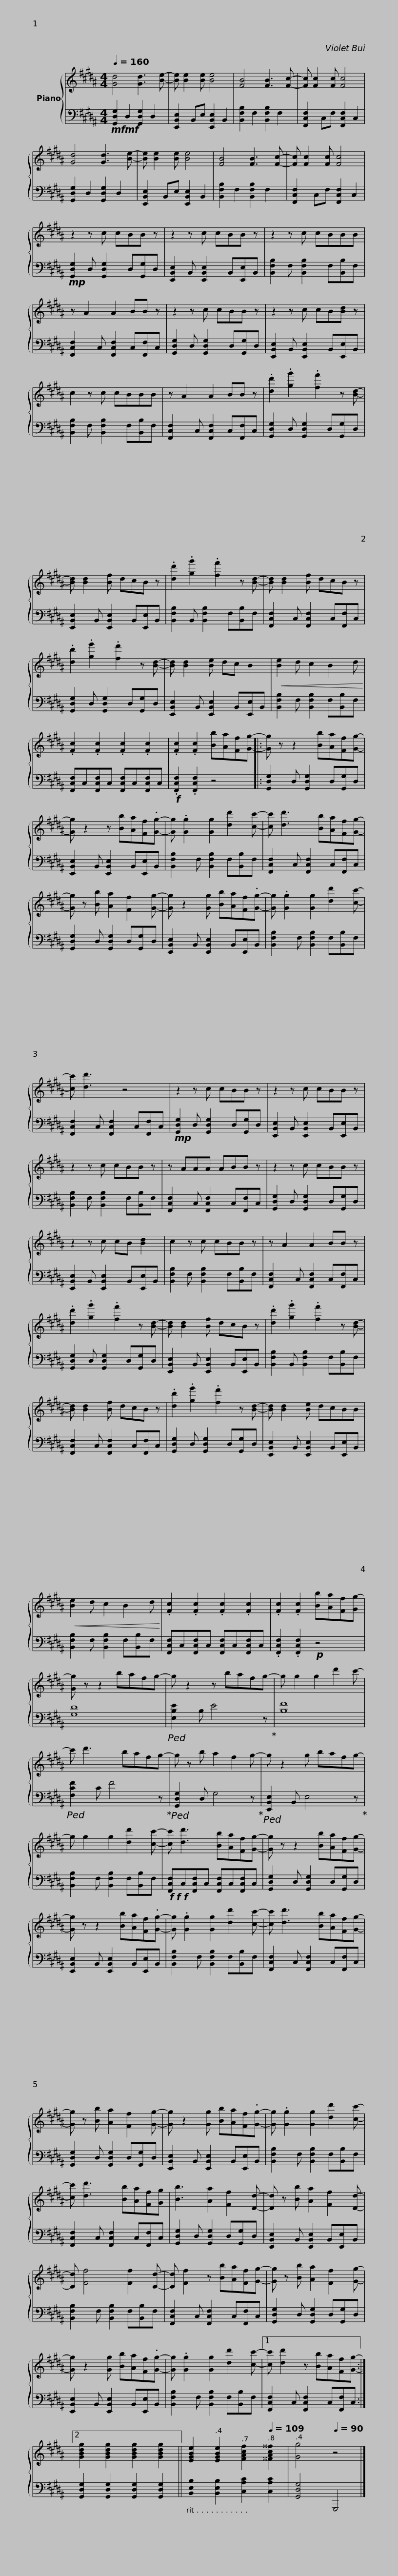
X:1
%%score { 1 | 2 }
L:1/8
Q:1/4=160
M:4/4
I:linebreak $
K:B
V:1 treble
V:2 bass
V:1
 [Gd]4 [Gd]3 [Be]- | [Be] [Be]2 [Be] [Be]4 | [FB]4 [FB]3 [Fc]- | [Fc] [Fc]2 [Fc] [Fc]4 | [Gd]4 [Gd]3 [Be]- | %5
 [Be] [Be]2 [Be] [Be]4 | [FB]4 [FB]3 [Fc]- |$ [Fc] [Fc]2 [Fc] [Fc]4 | z2 z c cBB z | z2 z c cBB z | %10
 z2 z c cBBB | z A2 A2 BB z | z2 z c cBB z |$ z2 z c cB[Bd] z | c2 z c cBBB | %15
 z A2 A2 BB z | .[dd']2 .[gg']2 .[ff']2 z [Bd]- | [Bd] [Bd]2 [Bf] dcB z |$ .[dd']2 .[gg']2 .[ff']2 z [Bd]- | [Bd] [Bd]2 [Bf] dcB z | %20
 .[dd']2 .[gg']2 .[ff']2 z [Bd]- | [Bd] [Bd]2 [Be] dc B2 |!<(! [Be]2 d c2 B2 d!<)! |$ .[Fc]2 .[Fc]2 .[Fc]2 .[Fc]2 | .[Fc]2 .[Fc]2 [Bb][Aa][Ff][Gg]- |: %25
 [Gg] z z2 [Bb][Aa][Ff][Gg]- | [Gg] z2 z [Bb][Aa][Ff].[Gg]- | [Gg] .[Gg]2 [Gg]2 [dd']2 [cc']- |$ [cc'] [dd']3 [Bb][Aa][Ff][Gg]- | [Gg] z [Bb] [Aa]2 [Ff]2 [Gg]- | %30
 [Gg] z2 [Gg] [Bb][Aa][Ff].[Gg]- | [Gg] .[Gg]2 [Gg]2 [dd']2 [cc']- | [cc'] [dd']3 z4 |$ z2 z c cBB z | z2 z c cBB z | %35
 z2 z c cBB z | z AAA ABB z | z2 z c cBB z |$ z2 z c cB [Bd]2 | c2 z c cBB z | %40
 z A2 A2 BB z | .[dd']2 .[gg']2 .[ff']2 z [Bd]- | [Bd] [Bd]2 [Bf] dcB z |$ .[dd']2 .[gg']2 .[ff']2 z [Bd]- | [Bd] [Bd]2 [Bf] dcB z | %45
 .[dd']2 .[gg']2 .[ff']2 z [Bd]- | [Bd] [Bd]2 [Be] dcBB |!<(! [Be]2 d c2 B2 d!<)! |$ .[Fc]2 .[Fc]2 .[Fc]2 .[Fc]2 | .[Fc]2 .[Fc]2 [Bb][Aa][Ff][Gg-] | %50
 [Gg] z z2 bafg- | g z2 z bafg- | g g2 g2 d'2 c'- |$ c' d'3 bafg- | g z b a2 f2 g- | %55
 g z2 g bafg- | g g2 g2 [dd']2 [cc']- | [cc'] [dd']3 [Bb][Aa][Ff][Gg]- |$ [Gg] z z2 [Bb][Aa][Ff][Gg]- | [Gg] z z2 [Bb][Aa][Ff].[Gg]- | %60
 [Gg] .[Gg]2 [Gg]2 [dd']2 [cc']- | [cc'] [dd']3 [Bb][Aa][Ff][Gg]- | [Gg] z [Bb] [Aa]2 [Ff]2 [Gg]- |$ [Gg] z2 [Gg] [Bb][Aa][Ff].[Gg]- | [Gg] .[Gg]2 [Gg]2 [dd']2 [cc']- | %65
 [cc'] [dd']3 [Bb][Aa][Ff][Gg] | [Bb]3 [Aa]2 [Ff]2 [Dd]- | [Dd] z [Bb] [Aa]2 [Ff]2 [Dd]- |$ [Dd] [Ff]4 [Ff]2 [Dd]- | [Dd] [Ff]2 z [Bb][Aa][Ff][Gg]- | %70
 [Gg] z [Bb] [Aa]2 [Ff]2 [Gg]- | [Gg] z2 [Gg] [Bb][Aa][Ff].[Gg]- | [Gg] .[Gg]2 [Gg]2 [dd']2 [cc']- |1$ [cc'] [dd']2 z [Bb][Aa][Ff][Gg]- :|2 [GBdg]2 [GBdg]2 [GBdg]2 [GBdg]2 || %75
[Q:1/4=160] [EGBe]2[Q:1/4=130] [EGBe]2[Q:1/4=118] [FAcf]2[Q:1/4=109] [^^FAc^^f]2 |[Q:1/4=102] [Gg]4[Q:1/4=90] z4 |] %77
V:2
!mf!!mf! [G,,D,G,]2 D,2 [G,,D,G,]2 D,2 | [E,,B,,E,]2 B,,E, [E,,B,,E,]2 B,,2 | [B,,F,B,]2 F,2 [B,,F,B,]2 F,2 | [F,,C,F,]2 C,F, [F,,C,F,]2 C,2 | [G,,D,G,]2 D,2 [G,,D,G,]2 D,2 | %5
 [E,,B,,E,]2 B,,E, [E,,B,,E,]2 B,,2 | [B,,F,B,]2 F,2 [B,,F,B,]2 F,2 |$ [F,,C,F,]2 C,F, [F,,C,F,]2 C,2 |!mp! [G,,D,G,]2 D, [G,,D,G,]2 D,[G,,G,]D, | [E,,B,,E,]2 B,, [E,,B,,E,]2 B,,[E,,E,]B,, | %10
 [B,,F,B,]2 F, [B,,F,B,]2 F,[B,,B,]F, | [F,,C,F,]2 C, [F,,C,F,]2 C,[F,,F,]C, | [G,,D,G,]2 D, [G,,D,G,]2 D,[G,,G,]D, |$ [E,,B,,E,]2 B,, [E,,B,,E,]2 B,,[E,,E,]B,, | [B,,F,B,]2 F, [B,,F,B,]2 F,[B,,B,]F, | %15
 [F,,C,F,]2 C, [F,,C,F,]2 C,[F,,F,]C, | [G,,D,G,]2 D, [G,,D,G,]2 D,[G,,G,]D, | [E,,B,,E,]2 B,, [E,,B,,E,]2 B,,[E,,E,]B,, |$ [B,,F,B,]2 B,, [B,,F,B,]2 F,[B,,B,]F, | [F,,C,F,]2 C, [F,,C,F,]2 C,[F,,F,]C, | %20
 [G,,D,G,]2 D, [G,,D,G,]2 D,[G,,G,]D, | [E,,B,,E,]2 B,, [E,,B,,E,]2 B,,[E,,E,]B,, | [B,,F,B,]2 F, [B,,F,B,]2 F,[B,,B,]F, |$ [F,,C,F,]C,[F,,C,F,]C, [F,,C,F,]C,[F,,C,F,]C, |!f! .[F,,C,F,]2 .[F,,C,F,]2 z4 |: %25
 [G,,D,G,]2 D, [G,,D,G,]2 D,[G,,G,]D, | [E,,B,,E,]2 B,, [E,,B,,E,]2 B,,[E,,E,]B,, | [B,,F,B,]2 F, [B,,F,B,]2 F,[B,,B,]F, |$ [F,,C,F,]2 C, [F,,C,F,]2 C,[F,,F,]C, | [G,,D,G,]2 D, [G,,D,G,]2 D,[G,,G,]D, | %30
 [E,,B,,E,]2 B,, [E,,B,,E,]2 B,,[E,,E,]B,, | [B,,F,B,]2 F, [B,,F,B,]2 F,[B,,B,]F, | [F,,C,F,]2 C, [F,,C,F,]2 C,[F,,F,]C, |$!mp! [G,,D,G,]2 D, [G,,D,G,]2 D,[G,,G,]D, | [E,,B,,E,]2 B,, [E,,B,,E,]2 B,,[E,,E,]B,, | %35
 [B,,F,B,]2 F, [B,,F,B,]2 F,[B,,B,]F, | [F,,C,F,]2 C, [F,,C,F,]2 C,[F,,F,]C, | [G,,D,G,]2 D, [G,,D,G,]2 D,[G,,G,]D, |$ [E,,B,,E,]2 B,, [E,,B,,E,]2 B,,[E,,E,]B,, | [B,,F,B,]2 F, [B,,F,B,]2 F,[B,,B,]F, | %40
 [F,,C,F,]2 C, [F,,C,F,]2 C,[F,,F,]C, | [G,,D,G,]2 D, [G,,D,G,]2 D,[G,,G,]D, | [E,,B,,E,]2 B,, [E,,B,,E,]2 B,,[E,,E,]B,, |$ [B,,F,B,]2 B,, [B,,F,B,]2 F,[B,,B,]F, | [F,,C,F,]2 C, [F,,C,F,]2 C,[F,,F,]C, | %45
 [G,,D,G,]2 D, [G,,D,G,]2 D,[G,,G,]D, | [E,,B,,E,]2 B,, [E,,B,,E,]2 B,,[E,,E,]B,, | [B,,F,B,]2 F, [B,,F,B,]2 F,[B,,B,]F, |$ [F,,C,F,]C,[F,,C,F,]C, [F,,C,F,]C,[F,,C,F,]C, | .[F,,C,F,]2 .[F,,C,F,]2!p! z4 | %50
 [G,D]8 |!ped! [E,B,E]2 B, E4 z!ped-up! | [B,F]8 |$!ped! [F,CF]2 C F4 z!ped-up! |!ped! [G,,D,G,]2 D, G,4 z!ped-up! | %55
!ped! [E,,B,,E,]2 B,, E,4 z!ped-up! | [B,,F,B,]2 F, [B,,F,B,]2 F,[B,,B,]F, |!f!!f!!f! [F,,C,F,]C,[F,,C,F,]C, [F,,C,F,]C,[F,,C,F,]C, |$ [G,,D,G,]2 D, [G,,D,G,]2 D,[G,,G,]D, | [E,,B,,E,]2 B,, [E,,B,,E,]2 B,,[E,,E,]B,, | %60
 [B,,F,B,]2 F, [B,,F,B,]2 F,[B,,B,]F, | [F,,C,F,]2 C, [F,,C,F,]2 C,[F,,F,]C, | [G,,D,G,]2 D, [G,,D,G,]2 D,[G,,G,]D, |$ [E,,B,,E,]2 B,, [E,,B,,E,]2 B,,[E,,E,]B,, | [B,,F,B,]2 F, [B,,F,B,]2 F,[B,,B,]F, | %65
 [F,,C,F,]2 C, [F,,C,F,]2 C,[F,,F,]C, | [G,,D,G,]2 D, [G,,D,G,]2 D,[G,,G,]D, | [E,,B,,E,]2 B,, [E,,B,,E,]2 B,,[E,,E,]B,, |$ [B,,F,B,]2 F, [B,,F,B,]2 F,[B,,B,]F, | [F,,C,F,]2 C, [F,,C,F,]2 C,[F,,F,]C, | %70
 [G,,D,G,]2 D, [G,,D,G,]2 D,[G,,G,]D, | [E,,B,,E,]2 B,, [E,,B,,E,]2 B,,[E,,E,]B,, | [B,,F,B,]2 F, [B,,F,B,]2 F,[B,,B,]F, |1$ [F,,C,F,]2 C, [F,,C,F,]2 C,[F,,F,]C, :|2 [G,,D,G,]2 [G,,D,G,]2 [G,,D,G,]2 [G,,D,G,]2 || %75
 [B,,E,B,]2 [B,,E,B,]2 [C,A,C]2 [C,A,C]2 | [G,,D,G,]4 G,,,4 |] %77
